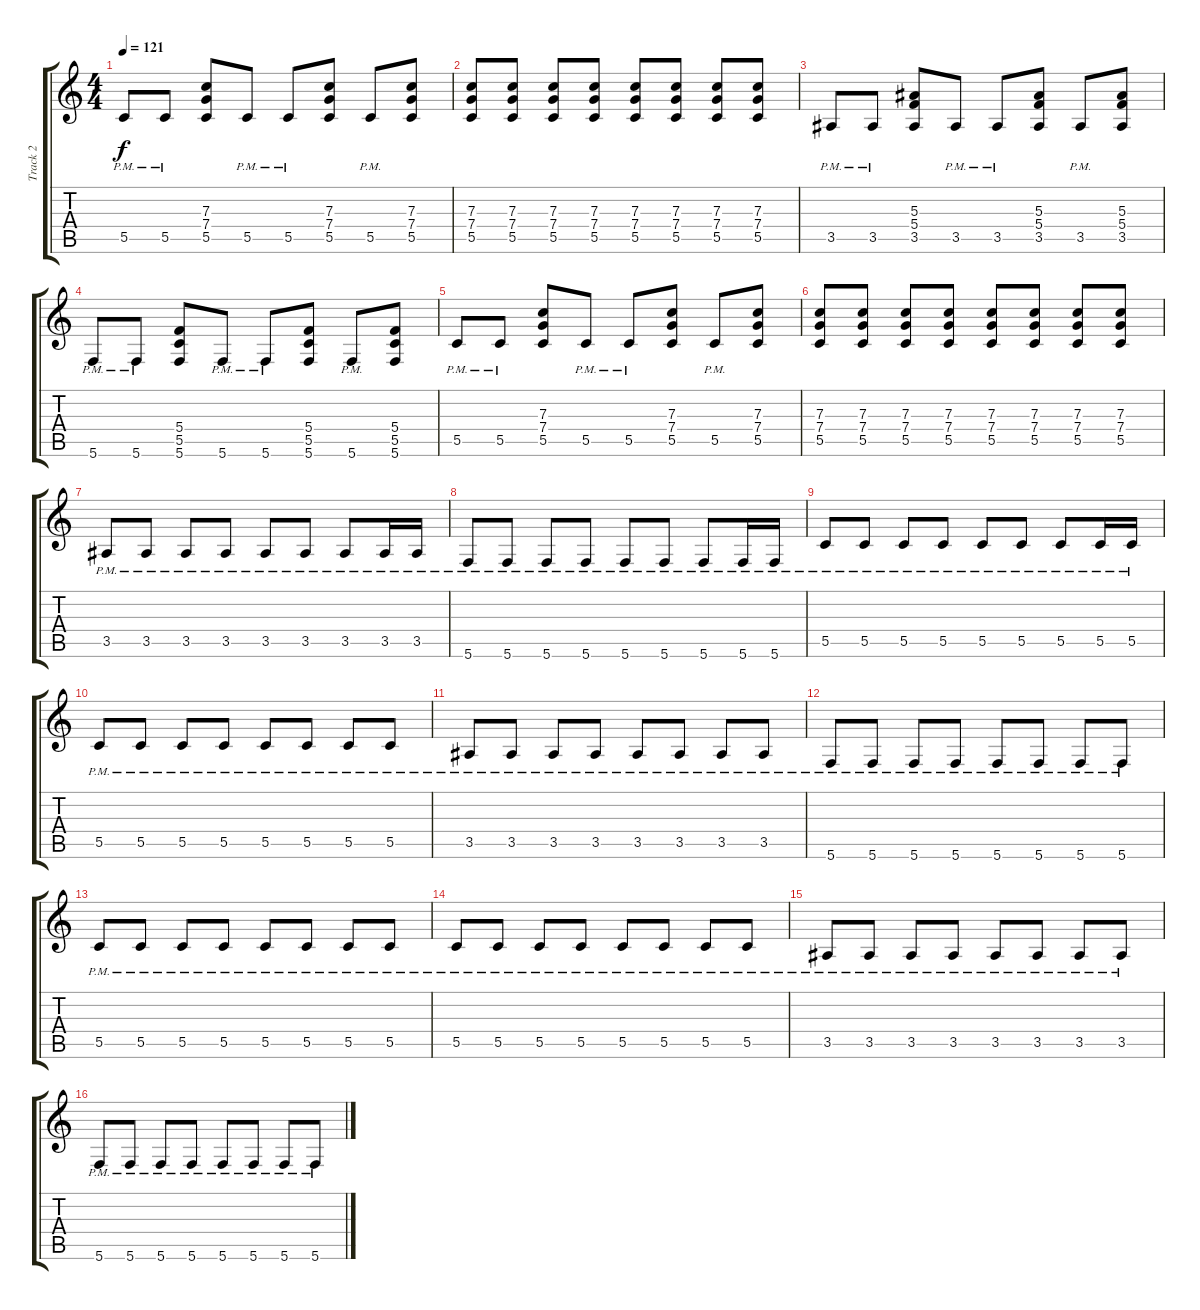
\track ("Track 2" "Track 2") {instrument overdrivenguitar}
\staff {score tabs}
\tuning (D4 A3 F3 C3 G2 C2) {hide}
\ts (4 4)
\tempo 121
\clef g2
\ks c
5.5{pm}.8{dy f} 5.5{pm}.8 (7.3 7.4 5.5).8 5.5{pm}.8 5.5{pm}.8 (7.3 7.4 5.5).8 5.5{pm}.8 (7.3 7.4 5.5).8 |
(7.3 7.4 5.5).8 (7.3 7.4 5.5).8 (7.3 7.4 5.5).8 (7.3 7.4 5.5).8 (7.3 7.4 5.5).8 (7.3 7.4 5.5).8 (7.3 7.4 5.5).8 (7.3 7.4 5.5).8 |
3.5{pm}.8 3.5{pm}.8 (5.3 5.4 3.5).8 3.5{pm}.8 3.5{pm}.8 (5.3 5.4 3.5).8 3.5{pm}.8 (5.3 5.4 3.5).8 |
5.6{pm}.8 5.6{pm}.8 (5.4 5.5 5.6).8 5.6{pm}.8 5.6{pm}.8 (5.4 5.5 5.6).8 5.6{pm}.8 (5.4 5.5 5.6).8 |
5.5{pm}.8 5.5{pm}.8 (7.3 7.4 5.5).8 5.5{pm}.8 5.5{pm}.8 (7.3 7.4 5.5).8 5.5{pm}.8 (7.3 7.4 5.5).8 |
(7.3 7.4 5.5).8 (7.3 7.4 5.5).8 (7.3 7.4 5.5).8 (7.3 7.4 5.5).8 (7.3 7.4 5.5).8 (7.3 7.4 5.5).8 (7.3 7.4 5.5).8 (7.3 7.4 5.5).8 |
3.5{pm}.8 3.5{pm}.8 3.5{pm}.8 3.5{pm}.8 3.5{pm}.8 3.5{pm}.8 3.5{pm}.8 3.5{pm}.16 3.5{pm}.16 |
5.6{pm}.8 5.6{pm}.8 5.6{pm}.8 5.6{pm}.8 5.6{pm}.8 5.6{pm}.8 5.6{pm}.8 5.6{pm}.16 5.6{pm}.16 |
5.5{pm}.8 5.5{pm}.8 5.5{pm}.8 5.5{pm}.8 5.5{pm}.8 5.5{pm}.8 5.5{pm}.8 5.5{pm}.16 5.5{pm}.16 |
5.5{pm}.8 5.5{pm}.8 5.5{pm}.8 5.5{pm}.8 5.5{pm}.8 5.5{pm}.8 5.5{pm}.8 5.5{pm}.8 |
3.5{pm}.8 3.5{pm}.8 3.5{pm}.8 3.5{pm}.8 3.5{pm}.8 3.5{pm}.8 3.5{pm}.8 3.5{pm}.8 |
5.6{pm}.8 5.6{pm}.8 5.6{pm}.8 5.6{pm}.8 5.6{pm}.8 5.6{pm}.8 5.6{pm}.8 5.6{pm}.8 |
5.5{pm}.8 5.5{pm}.8 5.5{pm}.8 5.5{pm}.8 5.5{pm}.8 5.5{pm}.8 5.5{pm}.8 5.5{pm}.8 |
5.5{pm}.8 5.5{pm}.8 5.5{pm}.8 5.5{pm}.8 5.5{pm}.8 5.5{pm}.8 5.5{pm}.8 5.5{pm}.8 |
3.5{pm}.8 3.5{pm}.8 3.5{pm}.8 3.5{pm}.8 3.5{pm}.8 3.5{pm}.8 3.5{pm}.8 3.5{pm}.8 |
5.6{pm}.8 5.6{pm}.8 5.6{pm}.8 5.6{pm}.8 5.6{pm}.8 5.6{pm}.8 5.6{pm}.8 5.6{pm}.8
